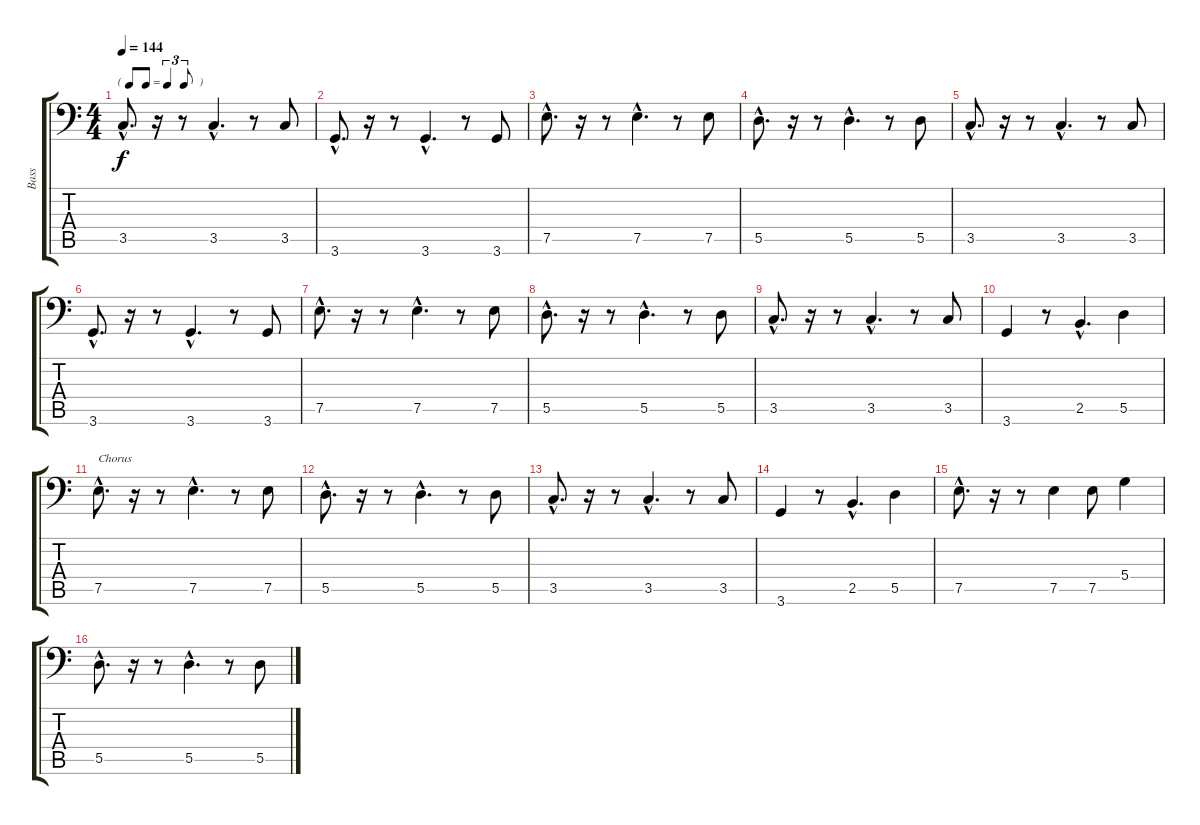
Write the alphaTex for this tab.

\track ("Bass" "Bass") {instrument electricbassfinger}
\staff {score tabs}
\tuning (E3 B2 G2 D2 A1 E1) {hide}
\ts (4 4)
\tf triplet8th
\tempo 144
\clef f4
\ks c
3.5{hac}.8{d dy f} r.16 r.8 3.5{hac}.4{d} r.8 3.5.8 |
3.6{hac}.8{d} r.16 r.8 3.6{hac}.4{d} r.8 3.6.8 |
7.5{hac}.8{d} r.16 r.8 7.5{hac}.4{d} r.8 7.5.8 |
5.5{hac}.8{d} r.16 r.8 5.5{hac}.4{d} r.8 5.5.8 |
3.5{hac}.8{d} r.16 r.8 3.5{hac}.4{d} r.8 3.5.8 |
3.6{hac}.8{d} r.16 r.8 3.6{hac}.4{d} r.8 3.6.8 |
7.5{hac}.8{d} r.16 r.8 7.5{hac}.4{d} r.8 7.5.8 |
5.5{hac}.8{d} r.16 r.8 5.5{hac}.4{d} r.8 5.5.8 |
3.5{hac}.8{d} r.16 r.8 3.5{hac}.4{d} r.8 3.5.8 |
3.6.4 r.8 2.5{hac}.4{d} 5.5.4 |
7.5{hac}.8{d txt "Chorus"} r.16 r.8 7.5{hac}.4{d} r.8 7.5.8 |
5.5{hac}.8{d} r.16 r.8 5.5{hac}.4{d} r.8 5.5.8 |
3.5{hac}.8{d} r.16 r.8 3.5{hac}.4{d} r.8 3.5.8 |
3.6.4 r.8 2.5{hac}.4{d} 5.5.4 |
7.5{hac}.8{d} r.16 r.8 7.5.4 7.5.8 5.4.4 |
5.5{hac}.8{d} r.16 r.8 5.5{hac}.4{d} r.8 5.5.8
